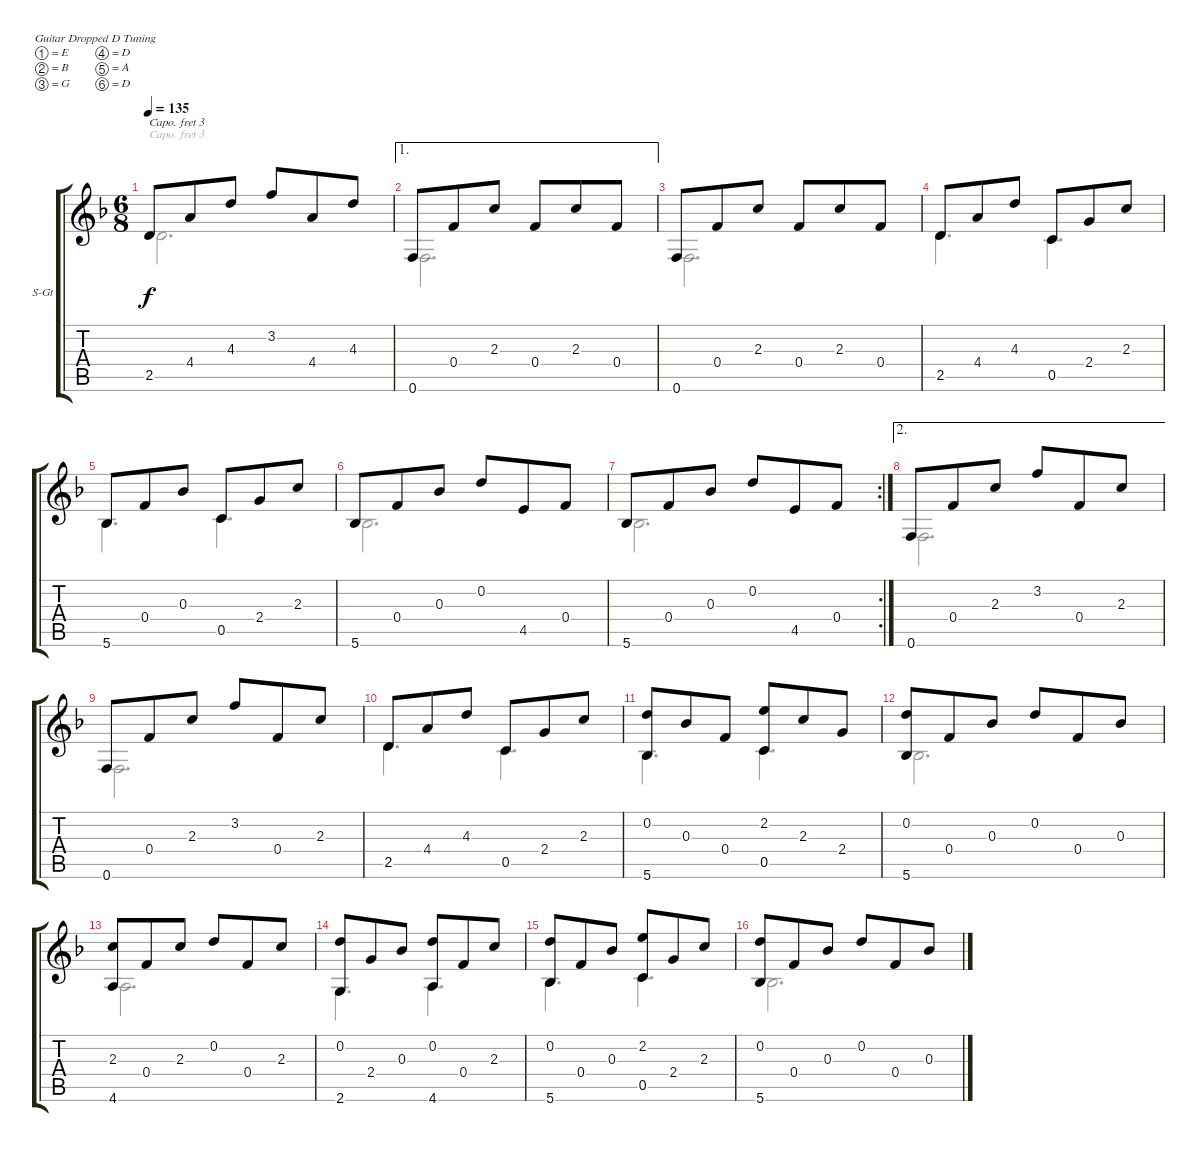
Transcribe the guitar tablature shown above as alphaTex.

\defaultSystemsLayout 4
\bracketExtendMode groupsimilarinstruments
\firstSystemTrackNameOrientation horizontal
\otherSystemsTrackNameOrientation horizontal
\track ("Steel Guitar" "S-Gt") {instrument acousticguitarsteel}
\staff {score tabs}
\capo 3
\tuning (E4 B3 G3 D3 A2 D2)
\voice
\ts (6 8)
\tempo 135
\clef g2
\ks f
2.5.8{dy f} 4.4.8 4.3.8 3.2.8 4.4.8 4.3.8 |
\ae 1
0.6.8 0.4.8 2.3.8 0.4.8 2.3.8 0.4.8 |
0.6.8 0.4.8 2.3.8 0.4.8 2.3.8 0.4.8 |
2.5.8 4.4.8 4.3.8 0.5.8 2.4.8 2.3.8 |
5.6.8 0.4.8 0.3.8 0.5.8 2.4.8 2.3.8 |
5.6.8 0.4.8 0.3.8 0.2.8 4.5.8 0.4.8 |
\rc 2
5.6.8 0.4.8 0.3.8 0.2.8 4.5.8 0.4.8 |
\ae 2
0.6.8 0.4.8 2.3.8 3.2.8 0.4.8 2.3.8 |
0.6.8 0.4.8 2.3.8 3.2.8 0.4.8 2.3.8 |
2.5.8 4.4.8 4.3.8 0.5.8 2.4.8 2.3.8 |
(0.2 5.6).8 0.3.8 0.4.8 (0.5 2.2).8 2.3.8 2.4.8 |
(0.2 5.6).8 0.4.8 0.3.8 0.2.8 0.4.8 0.3.8 |
(2.3 4.6).8 0.4.8 2.3.8 0.2.8 0.4.8 2.3.8 |
(2.6 0.2).8 2.4.8 0.3.8 (4.6 0.2).8 0.4.8 2.3.8 |
(0.2 5.6).8 0.4.8 0.3.8 (2.2 0.5).8 2.4.8 2.3.8 |
(5.6 0.2).8 0.4.8 0.3.8 0.2.8 0.4.8 0.3.8
\voice
\clef g2
\ottava regular
\simile none
\ks f
2.5.2{d dy f} |
0.6.2{d} |
0.6.2{d} |
2.5.4{d} 0.5.4{d} |
5.6.4{d} 0.5.4{d} |
5.6.2{d} |
5.6.2{d} |
0.6.2{d} |
0.6.2{d} |
2.5.4{d} 0.5.4{d} |
5.6.4{d} 0.5.4{d} |
5.6.2{d} |
4.6.2{d} |
2.6.4{d} 4.6.4{d} |
5.6.4{d} 0.5.4{d} |
5.6.2{d}
